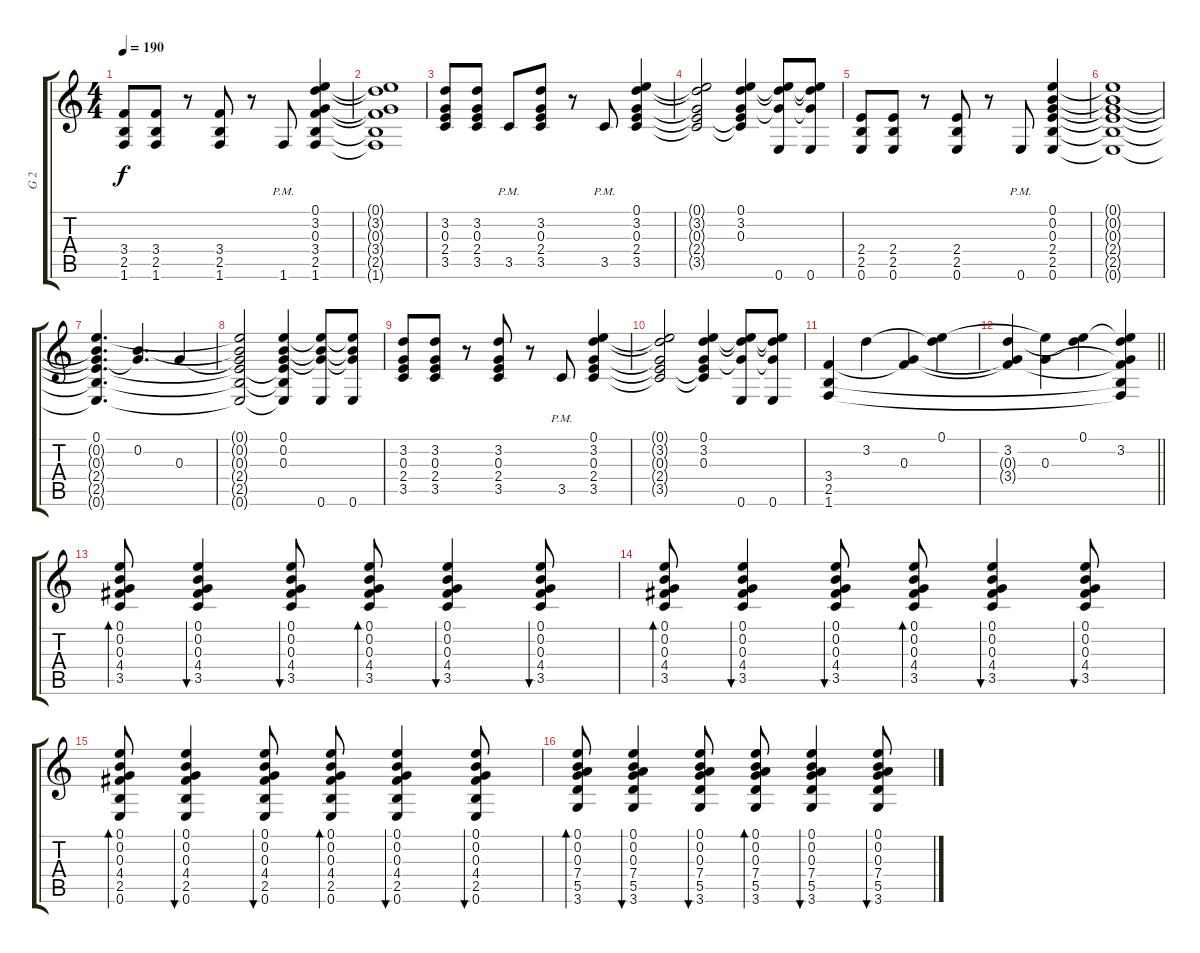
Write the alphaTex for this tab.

\track ("G 2" "G 2") {instrument overdrivenguitar}
\staff {score tabs}
\tuning (E4 B3 G3 D3 A2 E2) {hide}
\ts (4 4)
\tempo 190
\clef g2
\ks c
(3.4 2.5 1.6).8{dy f} (3.4 2.5 1.6).8 r.8 (3.4 2.5 1.6).8 r.8 1.6{pm}.8 (0.1 3.2 0.3 3.4 2.5 1.6).4 |
(0.1{t} 3.2{t} 0.3{t} 3.4{t} 2.5{t} 1.6{t}).1 |
(3.2 0.3 2.4 3.5).8 (3.2 0.3 2.4 3.5).8 3.5{pm}.8 (3.2 0.3 2.4 3.5).8 r.8 3.5{pm}.8 (0.1 3.2 0.3 2.4 3.5).4 |
(0.1{t} 3.2{t} 0.3{t} 2.4{t} 3.5{t}).2 (0.1 3.2 0.3 2.4{t} 3.5{t}).4 (0.1{t} 3.2{t} 0.3{t} 0.6).8 (0.1{t} 3.2{t} 0.3{t} 0.6).8 |
(2.4 2.5 0.6).8 (2.4 2.5 0.6).8 r.8 (2.4 2.5 0.6).8 r.8 0.6{pm}.8 (0.1 0.2 0.3 2.4 2.5 0.6).4 |
(0.1{t} 0.2{t} 0.3{t} 2.4{t} 2.5{t} 0.6{t}).1 |
(0.1 0.2{t} 0.3{t} 2.4{t} 2.5{t} 0.6{t}).4{d} (0.2 0.3{t}).4{d} 0.3.4 |
(0.1{t} 0.2{t} 0.3{t} 2.4{t} 2.5{t} 0.6{t}).2 (0.1 0.2 0.3 2.4{t} 2.5{t} 0.6{t}).4 (0.1{t} 0.2{t} 0.3{t} 0.6).8 (0.1{t} 0.2{t} 0.3{t} 0.6).8 |
(3.2 0.3 2.4 3.5).8 (3.2 0.3 2.4 3.5).8 r.8 (3.2 0.3 2.4 3.5).8 r.8 3.5{pm}.8 (0.1 3.2 0.3 2.4 3.5).4 |
(0.1{t} 3.2{t} 0.3{t} 2.4{t} 3.5{t}).2 (0.1 3.2 0.3 2.4{t} 3.5{t}).4 (0.1{t} 3.2{t} 0.3{t} 0.6).8 (0.1{t} 3.2{t} 0.3{t} 0.6).8 |
(3.4 2.5 1.6).4 3.2.4 (0.3 3.4{t}).4 (0.1 3.2{t}).4 |
\barLineRight lightlight
(3.2 0.3{t} 3.4{t}).4 (0.1{t} 0.3).4 (0.1 3.2{t}).4 (0.1{t} 3.2 0.3{t} 3.4{t} 2.5{t} 1.6{t}).4 |
\section ("" "")
(0.1 0.2 0.3 4.4 3.5).8{bd 60} (0.1 0.2 0.3 4.4 3.5).4{bu 60} (0.1 0.2 0.3 4.4 3.5).8{bu 60} (0.1 0.2 0.3 4.4 3.5).8{bd 60} (0.1 0.2 0.3 4.4 3.5).4{bu 60} (0.1 0.2 0.3 4.4 3.5).8{bu 60} |
(0.1 0.2 0.3 4.4 3.5).8{bd 60} (0.1 0.2 0.3 4.4 3.5).4{bu 60} (0.1 0.2 0.3 4.4 3.5).8{bu 60} (0.1 0.2 0.3 4.4 3.5).8{bd 60} (0.1 0.2 0.3 4.4 3.5).4{bu 60} (0.1 0.2 0.3 4.4 3.5).8{bu 60} |
(0.1 0.2 0.3 4.4 2.5 0.6).8{bd 60} (0.1 0.2 0.3 4.4 2.5 0.6).4{bu 60} (0.1 0.2 0.3 4.4 2.5 0.6).8{bu 60} (0.1 0.2 0.3 4.4 2.5 0.6).8{bd 60} (0.1 0.2 0.3 4.4 2.5 0.6).4{bu 60} (0.1 0.2 0.3 4.4 2.5 0.6).8{bu 60} |
(0.1 0.2 0.3 7.4 5.5 3.6).8{bd 60} (0.1 0.2 0.3 7.4 5.5 3.6).4{bu 60} (0.1 0.2 0.3 7.4 5.5 3.6).8{bu 60} (0.1 0.2 0.3 7.4 5.5 3.6).8{bd 60} (0.1 0.2 0.3 7.4 5.5 3.6).4{bu 60} (0.1 0.2 0.3 7.4 5.5 3.6).8{bu 60}
